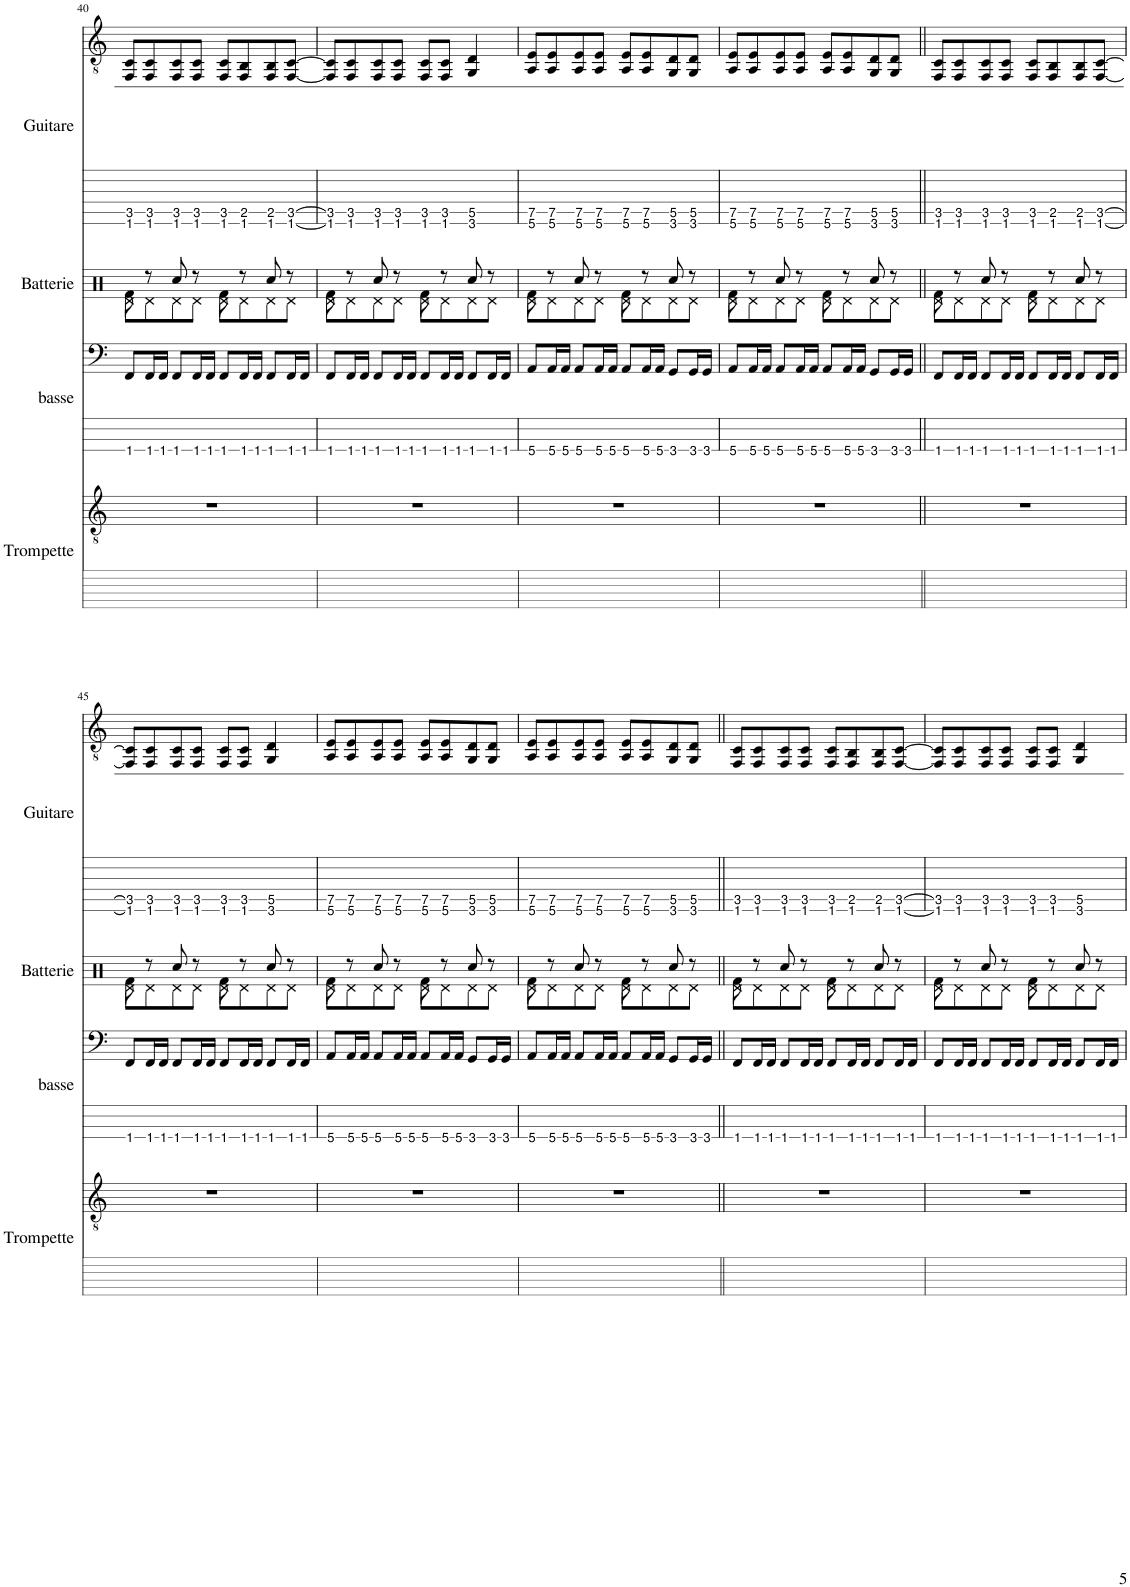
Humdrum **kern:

**kern	**kern	**kern	**kern	**kern	**kern	**kern
*part4	*part4	*part3	*part3	*part2	*part1	*part1
*staff7	*staff6	*staff5	*staff4	*staff3	*staff2	*staff1
*I"Trompette	*	*I"basse	*	*I"Batterie	*I"Guitare	*
*I'Trompette	*	*I'basse	*	*I'Batterie	*I'Guitare	*
!!LO:PB:g=z
*	*clefGv2	*	*clefF4	*clefX	*	*clefGv2
*Trd1c2	*Trd1c2	*Trd7c12	*Trd7c12	*	*	*
*k[]	*k[]	*k[]	*k[]	*k[]	*k[]	*k[]
*M4/4	*M4/4	*M4/4	*M4/4	*M4/4	*M4/4	*M4/4
=40	=40	=40	=40	=40	=40	=40
*	*	*	*	*^	*	*
1r	1r	8FFL	8FF/L	8Rf\	8Rd\L	8FF\ 8C\L	8FF/ 8C/L
.	.	16FFL	16FF/L	8r	8Rd\	8FF\ 8C\J	8FF/ 8C/
.	.	16FFJJ	16FF/JJ	.	.	.	.
.	.	8FFL	8FF/L	8Rcc/	8Rd\	8FF\ 8C\L	8FF/ 8C/
.	.	16FFL	16FF/L	8r	8Rd\J	8FF\ 8C\J	8FF/ 8C/J
.	.	16FFJJ	16FF/JJ	.	.	.	.
.	.	8FFL	8FF/L	8Rf\	8Rd\L	8FF\ 8C\L	8FF/ 8C/L
.	.	16FFL	16FF/L	8r	8Rd\	8FF\ 8BB\J	8FF/ 8BB/
.	.	16FFJJ	16FF/JJ	.	.	.	.
.	.	8FFL	8FF/L	8Rcc/	8Rd\	8FF\ 8BB\L	8FF/ 8BB/
.	.	16FFL	16FF/L	8r	8Rd\J	[8FF\ [8C\J	[8FF/ [8C/J
.	.	16FFJJ	16FF/JJ	.	.	.	.
=41	=41	=41	=41	=41	=41	=41	=41
1r	1r	8FFL	8FF/L	8Rf\	8Rd\L	8FF]\ 8C]\L	8FF/] 8C/]L
.	.	16FFL	16FF/L	8r	8Rd\	8FF\ 8C\J	8FF/ 8C/
.	.	16FFJJ	16FF/JJ	.	.	.	.
.	.	8FFL	8FF/L	8Rcc/	8Rd\	8FF\ 8C\L	8FF/ 8C/
.	.	16FFL	16FF/L	8r	8Rd\J	8FF\ 8C\J	8FF/ 8C/J
.	.	16FFJJ	16FF/JJ	.	.	.	.
.	.	8FFL	8FF/L	8Rf\	8Rd\L	8FF\ 8C\L	8FF/ 8C/L
.	.	16FFL	16FF/L	8r	8Rd\	8FF\ 8C\J	8FF/ 8C/J
.	.	16FFJJ	16FF/JJ	.	.	.	.
.	.	8FFL	8FF/L	8Rcc/	8Rd\	4GG 4D	4GG/ 4D/
.	.	16FFL	16FF/L	8r	8Rd\J	.	.
.	.	16FFJJ	16FF/JJ	.	.	.	.
=42	=42	=42	=42	=42	=42	=42	=42
1r	1r	8AAL	8AA/L	8Rf\	8Rd\L	8AA\ 8E\L	8AA/ 8E/L
.	.	16AAL	16AA/L	8r	8Rd\	8AA\ 8E\J	8AA/ 8E/
.	.	16AAJJ	16AA/JJ	.	.	.	.
.	.	8AAL	8AA/L	8Rcc/	8Rd\	8AA\ 8E\L	8AA/ 8E/
.	.	16AAL	16AA/L	8r	8Rd\J	8AA\ 8E\J	8AA/ 8E/J
.	.	16AAJJ	16AA/JJ	.	.	.	.
.	.	8AAL	8AA/L	8Rf\	8Rd\L	8AA\ 8E\L	8AA/ 8E/L
.	.	16AAL	16AA/L	8r	8Rd\	8AA\ 8E\J	8AA/ 8E/
.	.	16AAJJ	16AA/JJ	.	.	.	.
.	.	8GGL	8GG/L	8Rcc/	8Rd\	8GG\ 8D\L	8GG/ 8D/
.	.	16GGL	16GG/L	8r	8Rd\J	8GG\ 8D\J	8GG/ 8D/J
.	.	16GGJJ	16GG/JJ	.	.	.	.
=43	=43	=43	=43	=43	=43	=43	=43
1r	1r	8AAL	8AA/L	8Rf\	8Rd\L	8AA\ 8E\L	8AA/ 8E/L
.	.	16AAL	16AA/L	8r	8Rd\	8AA\ 8E\J	8AA/ 8E/
.	.	16AAJJ	16AA/JJ	.	.	.	.
.	.	8AAL	8AA/L	8Rcc/	8Rd\	8AA\ 8E\L	8AA/ 8E/
.	.	16AAL	16AA/L	8r	8Rd\J	8AA\ 8E\J	8AA/ 8E/J
.	.	16AAJJ	16AA/JJ	.	.	.	.
.	.	8AAL	8AA/L	8Rf\	8Rd\L	8AA\ 8E\L	8AA/ 8E/L
.	.	16AAL	16AA/L	8r	8Rd\	8AA\ 8E\J	8AA/ 8E/
.	.	16AAJJ	16AA/JJ	.	.	.	.
.	.	8GGL	8GG/L	8Rcc/	8Rd\	8GG\ 8D\L	8GG/ 8D/
.	.	16GGL	16GG/L	8r	8Rd\J	8GG\ 8D\J	8GG/ 8D/J
.	.	16GGJJ	16GG/JJ	.	.	.	.
=44||	=44||	=44||	=44||	=44||	=44||	=44||	=44||
1r	1r	8FFL	8FF/L	8Rf\	8Rd\L	8FF\ 8C\L	8FF/ 8C/L
.	.	16FFL	16FF/L	8r	8Rd\	8FF\ 8C\J	8FF/ 8C/
.	.	16FFJJ	16FF/JJ	.	.	.	.
.	.	8FFL	8FF/L	8Rcc/	8Rd\	8FF\ 8C\L	8FF/ 8C/
.	.	16FFL	16FF/L	8r	8Rd\J	8FF\ 8C\J	8FF/ 8C/J
.	.	16FFJJ	16FF/JJ	.	.	.	.
.	.	8FFL	8FF/L	8Rf\	8Rd\L	8FF\ 8C\L	8FF/ 8C/L
.	.	16FFL	16FF/L	8r	8Rd\	8FF\ 8BB\J	8FF/ 8BB/
.	.	16FFJJ	16FF/JJ	.	.	.	.
.	.	8FFL	8FF/L	8Rcc/	8Rd\	8FF\ 8BB\L	8FF/ 8BB/
.	.	16FFL	16FF/L	8r	8Rd\J	[8FF\ [8C\J	[8FF/ [8C/J
.	.	16FFJJ	16FF/JJ	.	.	.	.
!!LO:LB:g=z
=45	=45	=45	=45	=45	=45	=45	=45
1r	1r	8FFL	8FF/L	8Rf\	8Rd\L	8FF]\ 8C]\L	8FF/] 8C/]L
.	.	16FFL	16FF/L	8r	8Rd\	8FF\ 8C\J	8FF/ 8C/
.	.	16FFJJ	16FF/JJ	.	.	.	.
.	.	8FFL	8FF/L	8Rcc/	8Rd\	8FF\ 8C\L	8FF/ 8C/
.	.	16FFL	16FF/L	8r	8Rd\J	8FF\ 8C\J	8FF/ 8C/J
.	.	16FFJJ	16FF/JJ	.	.	.	.
.	.	8FFL	8FF/L	8Rf\	8Rd\L	8FF\ 8C\L	8FF/ 8C/L
.	.	16FFL	16FF/L	8r	8Rd\	8FF\ 8C\J	8FF/ 8C/J
.	.	16FFJJ	16FF/JJ	.	.	.	.
.	.	8FFL	8FF/L	8Rcc/	8Rd\	4GG 4D	4GG/ 4D/
.	.	16FFL	16FF/L	8r	8Rd\J	.	.
.	.	16FFJJ	16FF/JJ	.	.	.	.
=46	=46	=46	=46	=46	=46	=46	=46
1r	1r	8AAL	8AA/L	8Rf\	8Rd\L	8AA\ 8E\L	8AA/ 8E/L
.	.	16AAL	16AA/L	8r	8Rd\	8AA\ 8E\J	8AA/ 8E/
.	.	16AAJJ	16AA/JJ	.	.	.	.
.	.	8AAL	8AA/L	8Rcc/	8Rd\	8AA\ 8E\L	8AA/ 8E/
.	.	16AAL	16AA/L	8r	8Rd\J	8AA\ 8E\J	8AA/ 8E/J
.	.	16AAJJ	16AA/JJ	.	.	.	.
.	.	8AAL	8AA/L	8Rf\	8Rd\L	8AA\ 8E\L	8AA/ 8E/L
.	.	16AAL	16AA/L	8r	8Rd\	8AA\ 8E\J	8AA/ 8E/
.	.	16AAJJ	16AA/JJ	.	.	.	.
.	.	8GGL	8GG/L	8Rcc/	8Rd\	8GG\ 8D\L	8GG/ 8D/
.	.	16GGL	16GG/L	8r	8Rd\J	8GG\ 8D\J	8GG/ 8D/J
.	.	16GGJJ	16GG/JJ	.	.	.	.
=47	=47	=47	=47	=47	=47	=47	=47
1r	1r	8AAL	8AA/L	8Rf\	8Rd\L	8AA\ 8E\L	8AA/ 8E/L
.	.	16AAL	16AA/L	8r	8Rd\	8AA\ 8E\J	8AA/ 8E/
.	.	16AAJJ	16AA/JJ	.	.	.	.
.	.	8AAL	8AA/L	8Rcc/	8Rd\	8AA\ 8E\L	8AA/ 8E/
.	.	16AAL	16AA/L	8r	8Rd\J	8AA\ 8E\J	8AA/ 8E/J
.	.	16AAJJ	16AA/JJ	.	.	.	.
.	.	8AAL	8AA/L	8Rf\	8Rd\L	8AA\ 8E\L	8AA/ 8E/L
.	.	16AAL	16AA/L	8r	8Rd\	8AA\ 8E\J	8AA/ 8E/
.	.	16AAJJ	16AA/JJ	.	.	.	.
.	.	8GGL	8GG/L	8Rcc/	8Rd\	8GG\ 8D\L	8GG/ 8D/
.	.	16GGL	16GG/L	8r	8Rd\J	8GG\ 8D\J	8GG/ 8D/J
.	.	16GGJJ	16GG/JJ	.	.	.	.
=48||	=48||	=48||	=48||	=48||	=48||	=48||	=48||
1r	1r	8FFL	8FF/L	8Rf\	8Rd\L	8FF\ 8C\L	8FF/ 8C/L
.	.	16FFL	16FF/L	8r	8Rd\	8FF\ 8C\J	8FF/ 8C/
.	.	16FFJJ	16FF/JJ	.	.	.	.
.	.	8FFL	8FF/L	8Rcc/	8Rd\	8FF\ 8C\L	8FF/ 8C/
.	.	16FFL	16FF/L	8r	8Rd\J	8FF\ 8C\J	8FF/ 8C/J
.	.	16FFJJ	16FF/JJ	.	.	.	.
.	.	8FFL	8FF/L	8Rf\	8Rd\L	8FF\ 8C\L	8FF/ 8C/L
.	.	16FFL	16FF/L	8r	8Rd\	8FF\ 8BB\J	8FF/ 8BB/
.	.	16FFJJ	16FF/JJ	.	.	.	.
.	.	8FFL	8FF/L	8Rcc/	8Rd\	8FF\ 8BB\L	8FF/ 8BB/
.	.	16FFL	16FF/L	8r	8Rd\J	[8FF\ [8C\J	[8FF/ [8C/J
.	.	16FFJJ	16FF/JJ	.	.	.	.
=49	=49	=49	=49	=49	=49	=49	=49
1r	1r	8FFL	8FF/L	8Rf\	8Rd\L	8FF]\ 8C]\L	8FF/] 8C/]L
.	.	16FFL	16FF/L	8r	8Rd\	8FF\ 8C\J	8FF/ 8C/
.	.	16FFJJ	16FF/JJ	.	.	.	.
.	.	8FFL	8FF/L	8Rcc/	8Rd\	8FF\ 8C\L	8FF/ 8C/
.	.	16FFL	16FF/L	8r	8Rd\J	8FF\ 8C\J	8FF/ 8C/J
.	.	16FFJJ	16FF/JJ	.	.	.	.
.	.	8FFL	8FF/L	8Rf\	8Rd\L	8FF\ 8C\L	8FF/ 8C/L
.	.	16FFL	16FF/L	8r	8Rd\	8FF\ 8C\J	8FF/ 8C/J
.	.	16FFJJ	16FF/JJ	.	.	.	.
.	.	8FFL	8FF/L	8Rcc/	8Rd\	4GG 4D	4GG/ 4D/
.	.	16FFL	16FF/L	8r	8Rd\J	.	.
.	.	16FFJJ	16FF/JJ	.	.	.	.
*	*	*	*	*v	*v	*	*
=	=	=	=	=	=	=
*-	*-	*-	*-	*-	*-	*-
